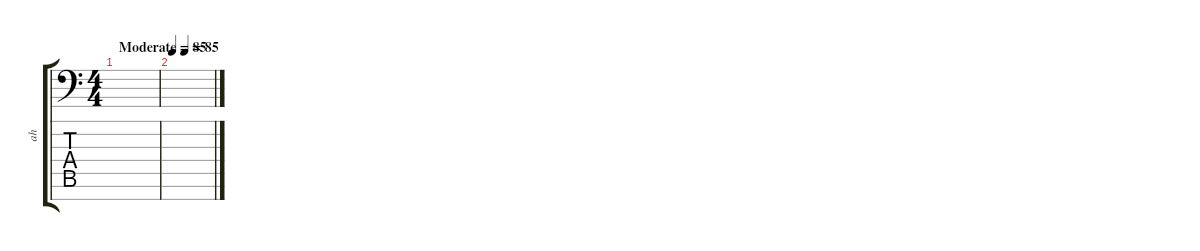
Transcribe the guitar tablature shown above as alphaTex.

\track ("ah" "ah") {instrument overdrivenguitar}
\staff {score tabs}
\tuning (E4 B3 G3 D3 A2 E2 C-1) {hide}
\ts (4 4)
\tempo (85 "Moderate")
\clef f4
\ks c
|
\tempo 85
